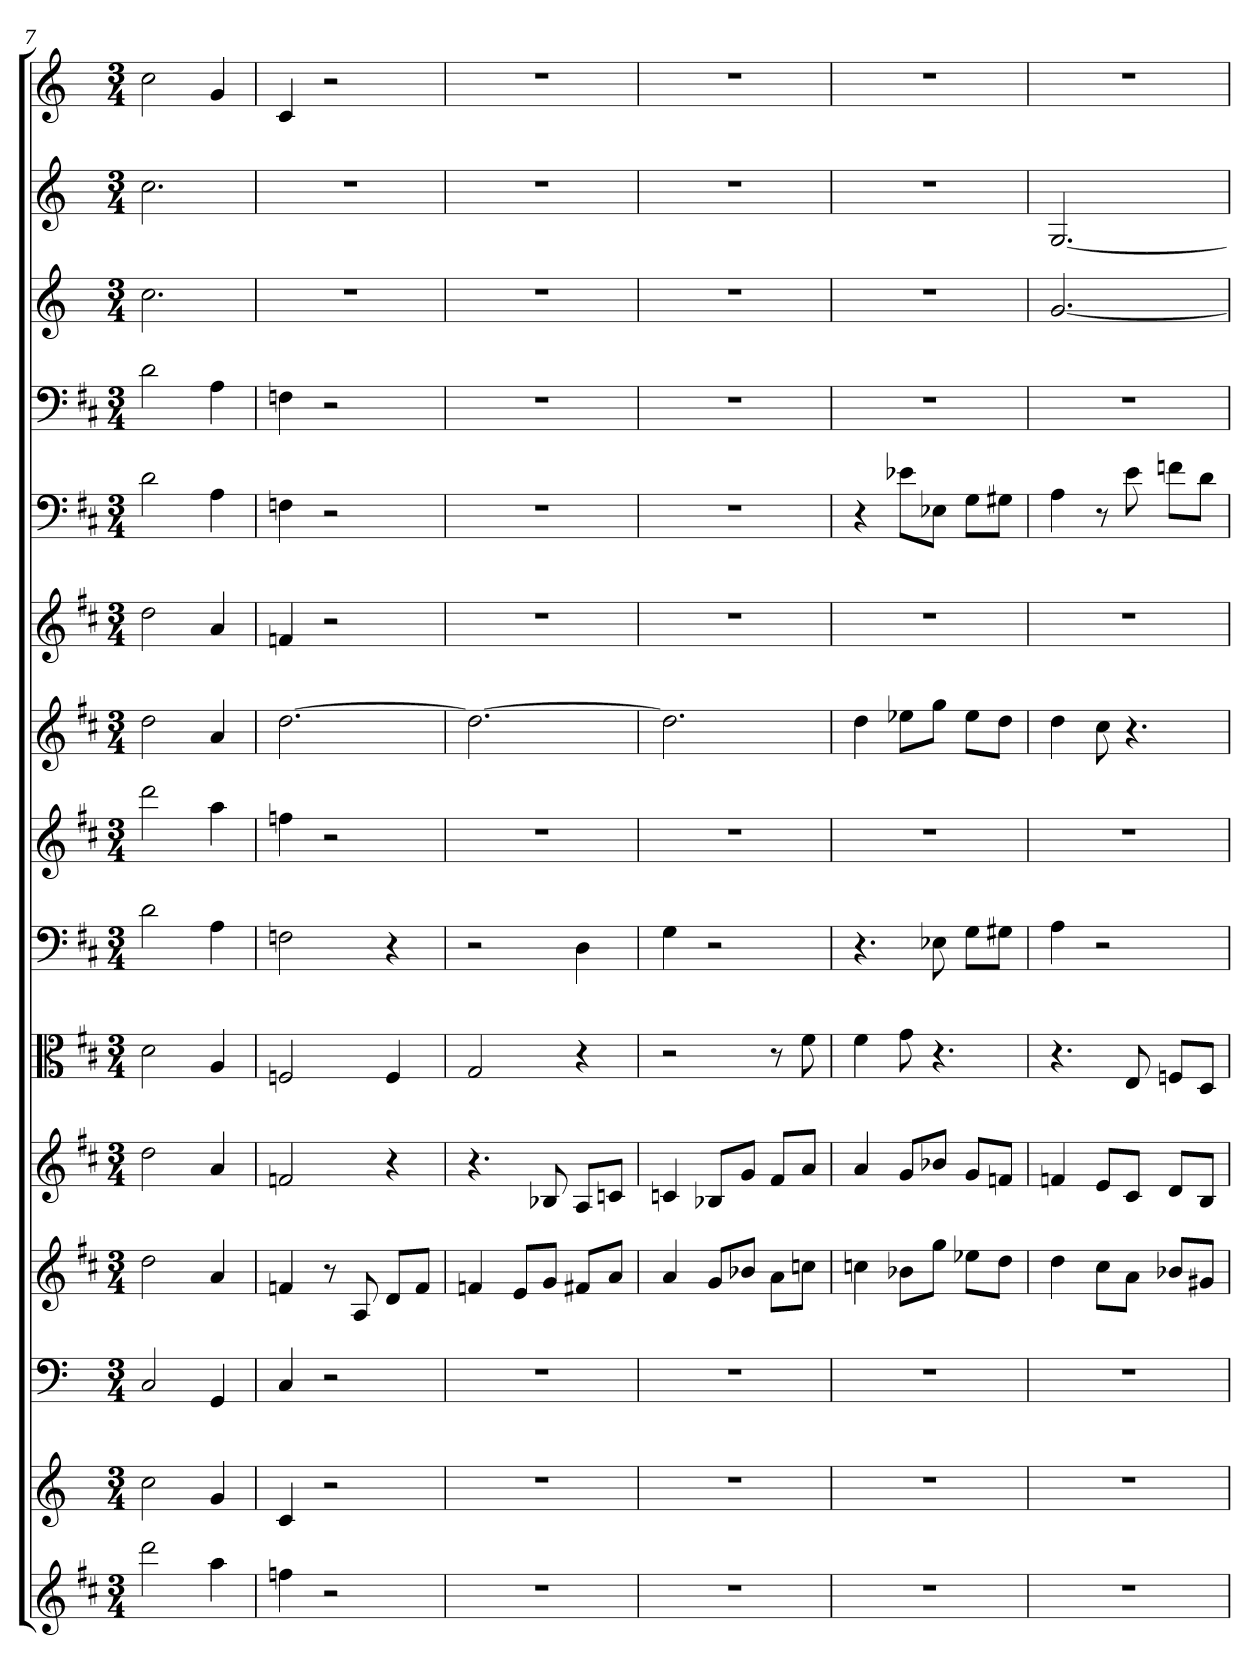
**kern	**kern	**kern	**kern	**kern	**kern	**kern	**kern	**kern	**kern	**kern	**kern	**kern	**kern	**kern
*part15	*part14	*part13	*part12	*part11	*part10	*part9	*part8	*part7	*part6	*part5	*part4	*part3	*part2	*part1
*staff15	*staff14	*staff13	*staff12	*staff11	*staff10	*staff9	*staff8	*staff7	*staff6	*staff5	*staff4	*staff3	*staff2	*staff1
*	*	*clefF4	*	*	*clefC3	*clefF4	*	*	*	*clefF4	*clefF4	*	*	*
*k[f#c#]	*k[]	*k[]	*k[f#c#]	*k[f#c#]	*k[f#c#]	*k[f#c#]	*k[f#c#]	*k[f#c#]	*k[f#c#]	*k[f#c#]	*k[f#c#]	*k[]	*k[]	*k[]
*M3/4	*M3/4	*M3/4	*M3/4	*M3/4	*M3/4	*M3/4	*M3/4	*M3/4	*M3/4	*M3/4	*M3/4	*M3/4	*M3/4	*M3/4
=7	=7	=7	=7	=7	=7	=7	=7	=7	=7	=7	=7	=7	=7	=7
2ddd	2cc	2C	2dd	2dd	2d	2d	2ddd	2dd	2dd	2d	2d	2.cc	2.cc	2cc
4aa	4g	4GG	4a	4a	4A	4A	4aa	4a	4a	4A	4A	.	.	4g
=8	=8	=8	=8	=8	=8	=8	=8	=8	=8	=8	=8	=8	=8	=8
4ffn	4c	4C	4fn	2fn	2Fn	2Fn	4ffn	[2.dd	4fn	4Fn	4Fn	2.r	2.r	4c
2r	2r	2r	8r	.	.	.	2r	.	2r	2r	2r	.	.	2r
.	.	.	8A	.	.	.	.	.	.	.	.	.	.	.
.	.	.	8dL	4r	4F	4r	.	.	.	.	.	.	.	.
.	.	.	8fJ	.	.	.	.	.	.	.	.	.	.	.
=9	=9	=9	=9	=9	=9	=9	=9	=9	=9	=9	=9	=9	=9	=9
2.r	2.r	2.r	4fn	4.r	2G	2r	2.r	2.dd_	2.r	2.r	2.r	2.r	2.r	2.r
.	.	.	8eL	.	.	.	.	.	.	.	.	.	.	.
.	.	.	8gJ	8B-X	.	.	.	.	.	.	.	.	.	.
.	.	.	8f#XL	8AL	4r	4D	.	.	.	.	.	.	.	.
.	.	.	8aJ	8cnJ	.	.	.	.	.	.	.	.	.	.
=10	=10	=10	=10	=10	=10	=10	=10	=10	=10	=10	=10	=10	=10	=10
2.r	2.r	2.r	4a	4cn	2r	4G	2.r	2.dd]	2.r	2.r	2.r	2.r	2.r	2.r
.	.	.	8gL	8B-XL	.	2r	.	.	.	.	.	.	.	.
.	.	.	8b-XJ	8gJ	.	.	.	.	.	.	.	.	.	.
.	.	.	8aL	8f#L	8r	.	.	.	.	.	.	.	.	.
.	.	.	8ccnJ	8aJ	8f#	.	.	.	.	.	.	.	.	.
=11	=11	=11	=11	=11	=11	=11	=11	=11	=11	=11	=11	=11	=11	=11
2.r	2.r	2.r	4ccn	4a	4f#	4.r	2.r	4dd	2.r	4r	2.r	2.r	2.r	2.r
.	.	.	8b-XL	8gL	8g	.	.	8ee-XL	.	8e-X\L	.	.	.	.
.	.	.	8ggJ	8b-XJ	4.r	8E-X	.	8ggJ	.	8E-X\J	.	.	.	.
.	.	.	8ee-XL	8gL	.	8G\L	.	8ee-L	.	8G\L	.	.	.	.
.	.	.	8ddJ	8fnJ	.	8G#X\J	.	8ddJ	.	8G#X\J	.	.	.	.
=12	=12	=12	=12	=12	=12	=12	=12	=12	=12	=12	=12	=12	=12	=12
2.r	2.r	2.r	4dd	4fn	4.r	4A	2.r	4dd	2.r	4A	2.r	[2.g	[2.G	2.r
.	.	.	8cc#L	8eL	.	2r	.	8cc#	.	8r	.	.	.	.
.	.	.	8aJ	8c#J	8E	.	.	4.r	.	8e	.	.	.	.
.	.	.	8b-XL	8dL	8Fn/L	.	.	.	.	8fn\L	.	.	.	.
.	.	.	8g#XJ	8BJ	8D/J	.	.	.	.	8d\J	.	.	.	.
=	=	=	=	=	=	=	=	=	=	=	=	=	=	=
*-	*-	*-	*-	*-	*-	*-	*-	*-	*-	*-	*-	*-	*-	*-
